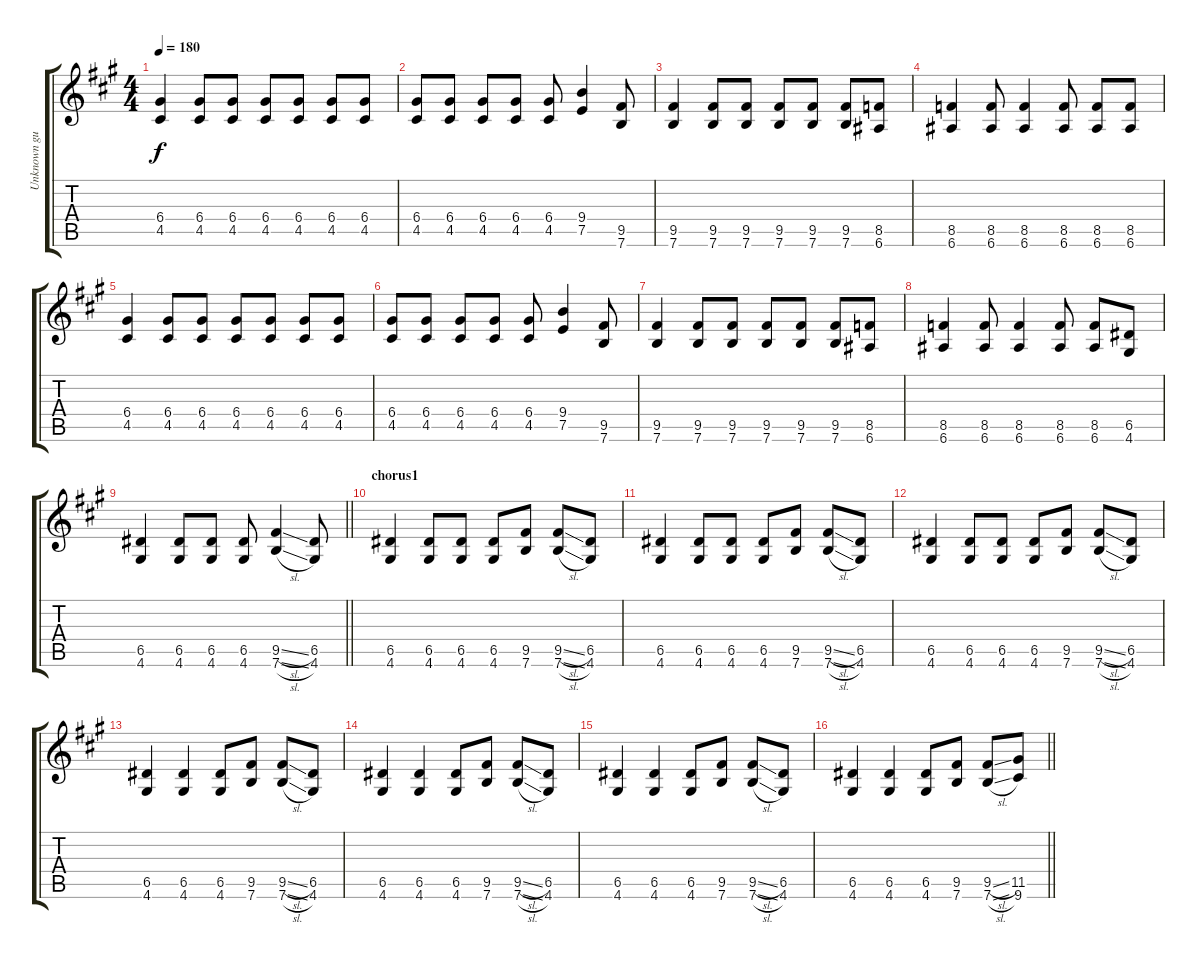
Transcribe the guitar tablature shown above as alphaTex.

\track ("Unknown guy" "Unknown gu") {instrument distortionguitar}
\staff {score tabs}
\tuning (E4 B3 G3 D3 A2 E2) {hide}
\ts (4 4)
\tempo 180
\clef g2
\ks a
(6.4 4.5).4{dy f} (6.4 4.5).8 (6.4 4.5).8 (6.4 4.5).8 (6.4 4.5).8 (6.4 4.5).8 (6.4 4.5).8 |
(6.4 4.5).8 (6.4 4.5).8 (6.4 4.5).8 (6.4 4.5).8 (6.4 4.5).8 (9.4 7.5).4 (9.5 7.6).8 |
(9.5 7.6).4 (9.5 7.6).8 (9.5 7.6).8 (9.5 7.6).8 (9.5 7.6).8 (9.5 7.6).8 (8.5 6.6).8 |
(8.5 6.6).4 (8.5 6.6).8 (8.5 6.6).4 (8.5 6.6).8 (8.5 6.6).8 (8.5 6.6).8 |
(6.4 4.5).4 (6.4 4.5).8 (6.4 4.5).8 (6.4 4.5).8 (6.4 4.5).8 (6.4 4.5).8 (6.4 4.5).8 |
(6.4 4.5).8 (6.4 4.5).8 (6.4 4.5).8 (6.4 4.5).8 (6.4 4.5).8 (9.4 7.5).4 (9.5 7.6).8 |
(9.5 7.6).4 (9.5 7.6).8 (9.5 7.6).8 (9.5 7.6).8 (9.5 7.6).8 (9.5 7.6).8 (8.5 6.6).8 |
(8.5 6.6).4 (8.5 6.6).8 (8.5 6.6).4 (8.5 6.6).8 (8.5 6.6).8 (6.5 4.6).8 |
\barLineRight lightlight
(6.5 4.6).4 (6.5 4.6).8 (6.5 4.6).8 (6.5 4.6).8 (9.5{sl} 7.6{sl}).4 (6.5 4.6).8 |
\section ("" "chorus1")
(6.5 4.6).4 (6.5 4.6).8 (6.5 4.6).8 (6.5 4.6).8 (9.5 7.6).8 (9.5{sl} 7.6{sl}).8 (6.5 4.6).8 |
(6.5 4.6).4 (6.5 4.6).8 (6.5 4.6).8 (6.5 4.6).8 (9.5 7.6).8 (9.5{sl} 7.6{sl}).8 (6.5 4.6).8 |
(6.5 4.6).4 (6.5 4.6).8 (6.5 4.6).8 (6.5 4.6).8 (9.5 7.6).8 (9.5{sl} 7.6{sl}).8 (6.5 4.6).8 |
(6.5 4.6).4 (6.5 4.6).4 (6.5 4.6).8 (9.5 7.6).8 (9.5{sl} 7.6{sl}).8 (6.5 4.6).8 |
(6.5 4.6).4 (6.5 4.6).4 (6.5 4.6).8 (9.5 7.6).8 (9.5{sl} 7.6{sl}).8 (6.5 4.6).8 |
(6.5 4.6).4 (6.5 4.6).4 (6.5 4.6).8 (9.5 7.6).8 (9.5{sl} 7.6{sl}).8 (6.5 4.6).8 |
\barLineRight lightlight
(6.5 4.6).4 (6.5 4.6).4 (6.5 4.6).8 (9.5 7.6).8 (9.5{sl} 7.6{sl}).8 (11.5 9.6).8
